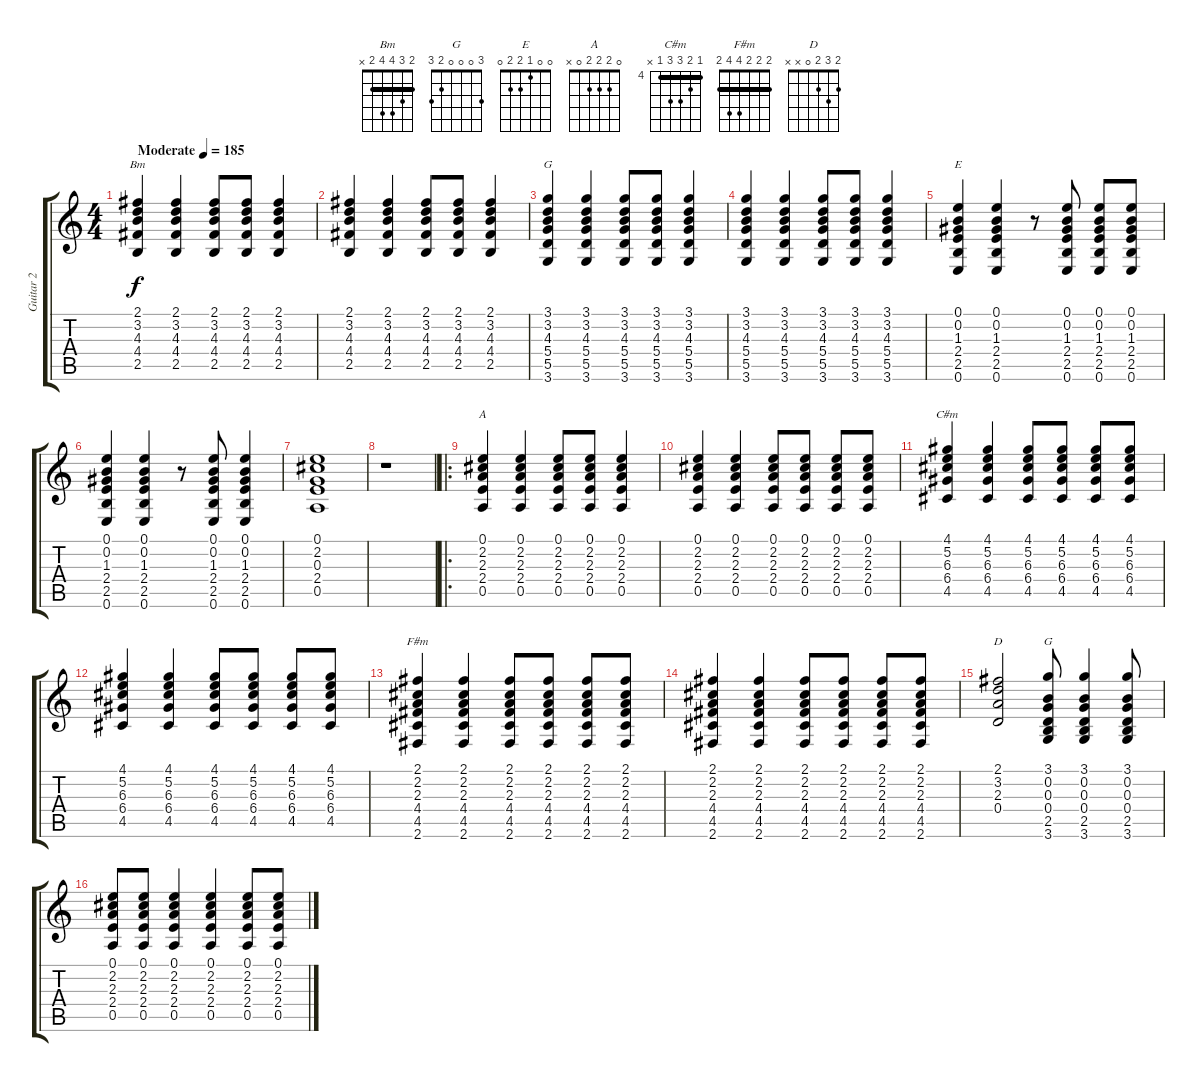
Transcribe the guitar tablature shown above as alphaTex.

\track ("Guitar 2" "Guitar 2") {instrument acousticguitarsteel}
\staff {score tabs}
\tuning (E4 B3 G3 D3 A2 E2) {hide}
\chord ("Bm" 2 3 4 4 2 x) {barre 2}
\chord ("G" 3 3 4 5 5 3) {barre 3}
\chord ("E" 0 0 1 2 2 0)
\chord ("A" 0 2 2 2 0 x)
\chord ("C#m" 4 5 6 6 4 x) {firstfret 4 barre 4}
\chord ("F#m" 2 2 2 4 4 2) {barre 2}
\chord ("D" 2 3 2 0 x x)
\chord ("G" 3 0 0 0 2 3)
\ts (4 4)
\tempo (185 "Moderate")
\clef g2
\ks c
(2.1 3.2 4.3 4.4 2.5).4{ch "Bm" dy f instrument acousticguitarsteel} (2.1 3.2 4.3 4.4 2.5).4 (2.1 3.2 4.3 4.4 2.5).8 (2.1 3.2 4.3 4.4 2.5).8 (2.1 3.2 4.3 4.4 2.5).4 |
(2.1 3.2 4.3 4.4 2.5).4 (2.1 3.2 4.3 4.4 2.5).4 (2.1 3.2 4.3 4.4 2.5).8 (2.1 3.2 4.3 4.4 2.5).8 (2.1 3.2 4.3 4.4 2.5).4 |
(3.1 3.2 4.3 5.4 5.5 3.6).4{ch "G"} (3.1 3.2 4.3 5.4 5.5 3.6).4 (3.1 3.2 4.3 5.4 5.5 3.6).8 (3.1 3.2 4.3 5.4 5.5 3.6).8 (3.1 3.2 4.3 5.4 5.5 3.6).4 |
(3.1 3.2 4.3 5.4 5.5 3.6).4 (3.1 3.2 4.3 5.4 5.5 3.6).4 (3.1 3.2 4.3 5.4 5.5 3.6).8 (3.1 3.2 4.3 5.4 5.5 3.6).8 (3.1 3.2 4.3 5.4 5.5 3.6).4 |
(0.1 0.2 1.3 2.4 2.5 0.6).4{ch "E"} (0.1 0.2 1.3 2.4 2.5 0.6).4 r.8 (0.1 0.2 1.3 2.4 2.5 0.6).8 (0.1 0.2 1.3 2.4 2.5 0.6).8 (0.1 0.2 1.3 2.4 2.5 0.6).8 |
(0.1 0.2 1.3 2.4 2.5 0.6).4 (0.1 0.2 1.3 2.4 2.5 0.6).4 r.8 (0.1 0.2 1.3 2.4 2.5 0.6).8 (0.1 0.2 1.3 2.4 2.5 0.6).4 |
(0.1 2.2 0.3 2.4 0.5).1 |
r.1 |
\ro
(0.1 2.2 2.3 2.4 0.5).4{ch "A"} (0.1 2.2 2.3 2.4 0.5).4 (0.1 2.2 2.3 2.4 0.5).8 (0.1 2.2 2.3 2.4 0.5).8 (0.1 2.2 2.3 2.4 0.5).4 |
(0.1 2.2 2.3 2.4 0.5).4 (0.1 2.2 2.3 2.4 0.5).4 (0.1 2.2 2.3 2.4 0.5).8 (0.1 2.2 2.3 2.4 0.5).8 (0.1 2.2 2.3 2.4 0.5).8 (0.1 2.2 2.3 2.4 0.5).8 |
(4.1 5.2 6.3 6.4 4.5).4{ch "C#m"} (4.1 5.2 6.3 6.4 4.5).4 (4.1 5.2 6.3 6.4 4.5).8 (4.1 5.2 6.3 6.4 4.5).8 (4.1 5.2 6.3 6.4 4.5).8 (4.1 5.2 6.3 6.4 4.5).8 |
(4.1 5.2 6.3 6.4 4.5).4 (4.1 5.2 6.3 6.4 4.5).4 (4.1 5.2 6.3 6.4 4.5).8 (4.1 5.2 6.3 6.4 4.5).8 (4.1 5.2 6.3 6.4 4.5).8 (4.1 5.2 6.3 6.4 4.5).8 |
(2.1 2.2 2.3 4.4 4.5 2.6).4{ch "F#m"} (2.1 2.2 2.3 4.4 4.5 2.6).4 (2.1 2.2 2.3 4.4 4.5 2.6).8 (2.1 2.2 2.3 4.4 4.5 2.6).8 (2.1 2.2 2.3 4.4 4.5 2.6).8 (2.1 2.2 2.3 4.4 4.5 2.6).8 |
(2.1 2.2 2.3 4.4 4.5 2.6).4 (2.1 2.2 2.3 4.4 4.5 2.6).4 (2.1 2.2 2.3 4.4 4.5 2.6).8 (2.1 2.2 2.3 4.4 4.5 2.6).8 (2.1 2.2 2.3 4.4 4.5 2.6).8 (2.1 2.2 2.3 4.4 4.5 2.6).8 |
(2.1 3.2 2.3 0.4).2{ch "D"} (3.1 0.2 0.3 0.4 2.5 3.6).8{ch "G"} (3.1 0.2 0.3 0.4 2.5 3.6).4 (3.1 0.2 0.3 0.4 2.5 3.6).8 |
(0.1 2.2 2.3 2.4 0.5).8 (0.1 2.2 2.3 2.4 0.5).8 (0.1 2.2 2.3 2.4 0.5).4 (0.1 2.2 2.3 2.4 0.5).4 (0.1 2.2 2.3 2.4 0.5).8 (0.1 2.2 2.3 2.4 0.5).8
